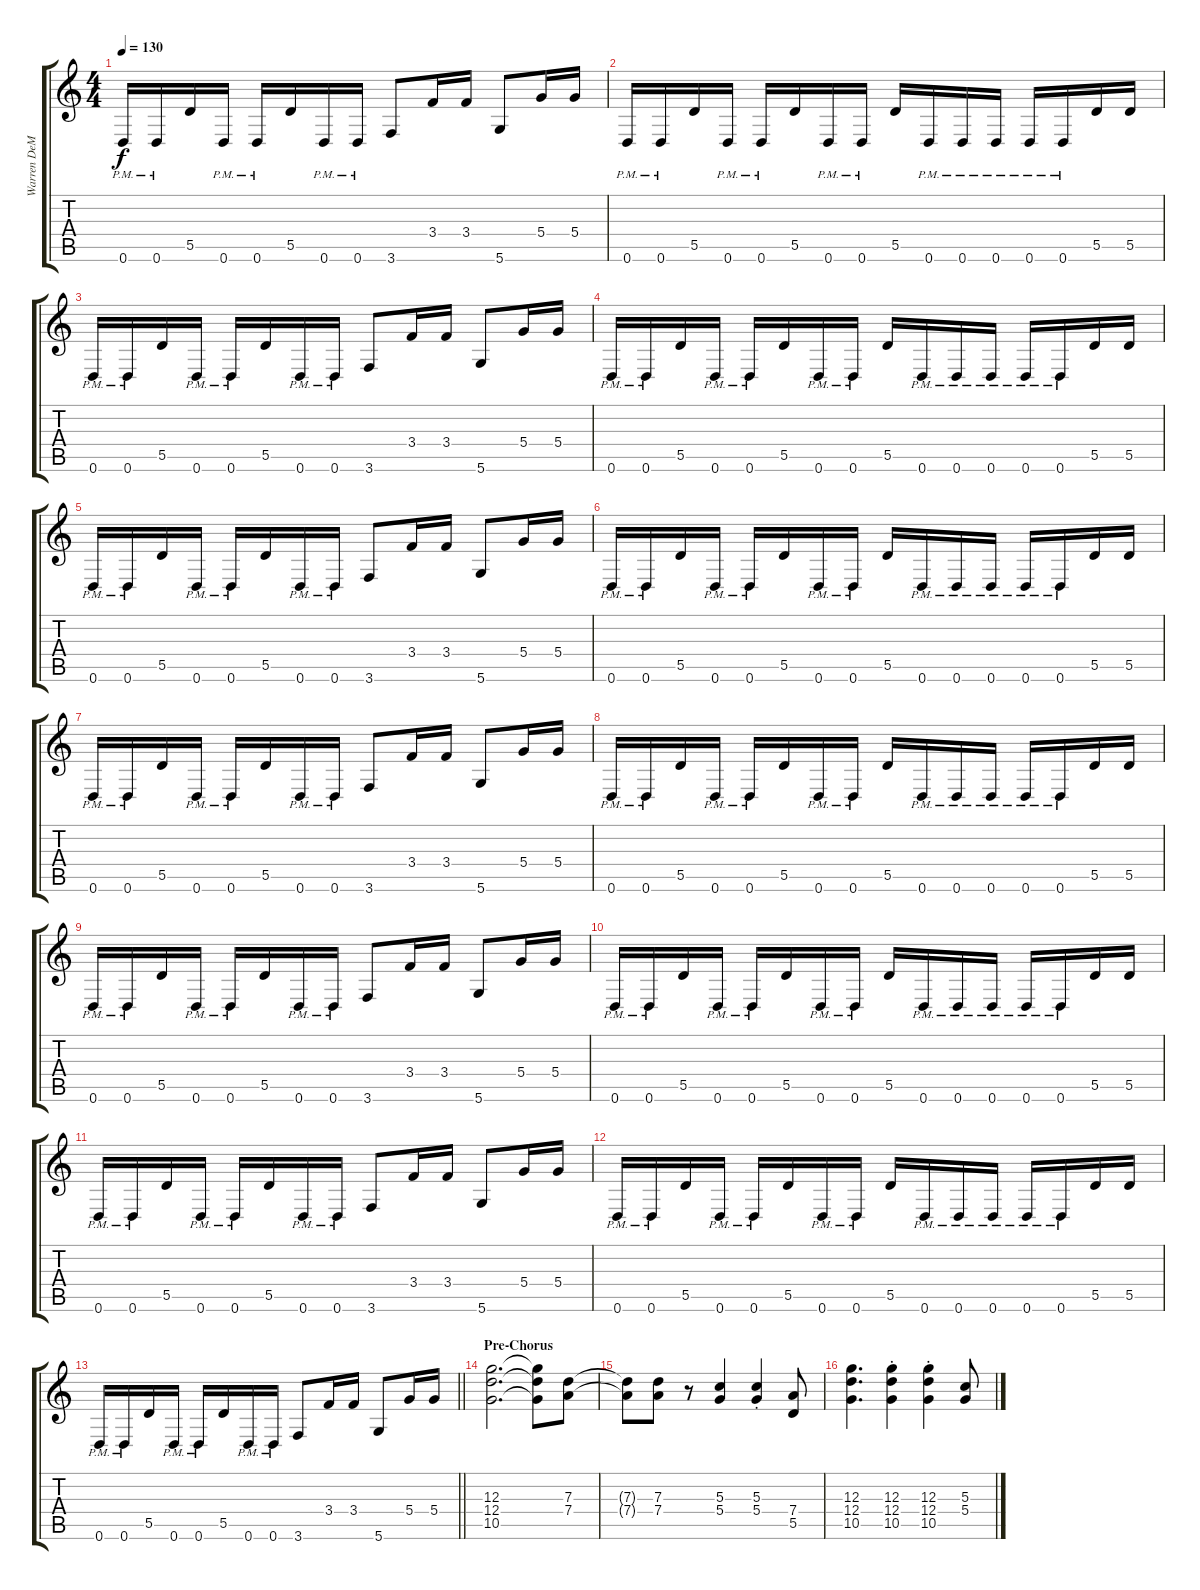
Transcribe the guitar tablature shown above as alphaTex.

\track ("Warren DeMartini - Rhytm Guitar" "Warren DeM") {instrument distortionguitar}
\staff {score tabs}
\tuning (E4 B3 G3 D3 A2 D2) {hide}
\ts (4 4)
\tempo 130
\clef g2
\ks c
0.6{pm}.16{dy f} 0.6{pm}.16 5.5.16 0.6{pm}.16 0.6{pm}.16 5.5.16 0.6{pm}.16 0.6{pm}.16 3.6.8 3.4.16 3.4.16 5.6.8 5.4.16 5.4.16 |
0.6{pm}.16 0.6{pm}.16 5.5.16 0.6{pm}.16 0.6{pm}.16 5.5.16 0.6{pm}.16 0.6{pm}.16 5.5.16 0.6{pm}.16 0.6{pm}.16 0.6{pm}.16 0.6{pm}.16 0.6{pm}.16 5.5.16 5.5.16 |
0.6{pm}.16 0.6{pm}.16 5.5.16 0.6{pm}.16 0.6{pm}.16 5.5.16 0.6{pm}.16 0.6{pm}.16 3.6.8 3.4.16 3.4.16 5.6.8 5.4.16 5.4.16 |
0.6{pm}.16 0.6{pm}.16 5.5.16 0.6{pm}.16 0.6{pm}.16 5.5.16 0.6{pm}.16 0.6{pm}.16 5.5.16 0.6{pm}.16 0.6{pm}.16 0.6{pm}.16 0.6{pm}.16 0.6{pm}.16 5.5.16 5.5.16 |
0.6{pm}.16 0.6{pm}.16 5.5.16 0.6{pm}.16 0.6{pm}.16 5.5.16 0.6{pm}.16 0.6{pm}.16 3.6.8 3.4.16 3.4.16 5.6.8 5.4.16 5.4.16 |
0.6{pm}.16 0.6{pm}.16 5.5.16 0.6{pm}.16 0.6{pm}.16 5.5.16 0.6{pm}.16 0.6{pm}.16 5.5.16 0.6{pm}.16 0.6{pm}.16 0.6{pm}.16 0.6{pm}.16 0.6{pm}.16 5.5.16 5.5.16 |
0.6{pm}.16 0.6{pm}.16 5.5.16 0.6{pm}.16 0.6{pm}.16 5.5.16 0.6{pm}.16 0.6{pm}.16 3.6.8 3.4.16 3.4.16 5.6.8 5.4.16 5.4.16 |
0.6{pm}.16 0.6{pm}.16 5.5.16 0.6{pm}.16 0.6{pm}.16 5.5.16 0.6{pm}.16 0.6{pm}.16 5.5.16 0.6{pm}.16 0.6{pm}.16 0.6{pm}.16 0.6{pm}.16 0.6{pm}.16 5.5.16 5.5.16 |
0.6{pm}.16 0.6{pm}.16 5.5.16 0.6{pm}.16 0.6{pm}.16 5.5.16 0.6{pm}.16 0.6{pm}.16 3.6.8 3.4.16 3.4.16 5.6.8 5.4.16 5.4.16 |
0.6{pm}.16 0.6{pm}.16 5.5.16 0.6{pm}.16 0.6{pm}.16 5.5.16 0.6{pm}.16 0.6{pm}.16 5.5.16 0.6{pm}.16 0.6{pm}.16 0.6{pm}.16 0.6{pm}.16 0.6{pm}.16 5.5.16 5.5.16 |
0.6{pm}.16 0.6{pm}.16 5.5.16 0.6{pm}.16 0.6{pm}.16 5.5.16 0.6{pm}.16 0.6{pm}.16 3.6.8 3.4.16 3.4.16 5.6.8 5.4.16 5.4.16 |
0.6{pm}.16 0.6{pm}.16 5.5.16 0.6{pm}.16 0.6{pm}.16 5.5.16 0.6{pm}.16 0.6{pm}.16 5.5.16 0.6{pm}.16 0.6{pm}.16 0.6{pm}.16 0.6{pm}.16 0.6{pm}.16 5.5.16 5.5.16 |
\barLineRight lightlight
0.6{pm}.16 0.6{pm}.16 5.5.16 0.6{pm}.16 0.6{pm}.16 5.5.16 0.6{pm}.16 0.6{pm}.16 3.6.8 3.4.16 3.4.16 5.6.8 5.4.16 5.4.16 |
\section ("" "Pre-Chorus")
(12.3 12.4 10.5).2{d} (12.3{t} 12.4{t} 10.5{t}).8 (7.3 7.4).8 |
(7.3{t} 7.4{t}).8 (7.3 7.4).8 r.8 (5.3 5.4).4 (5.3{st} 5.4{st}).4 (7.4 5.5).8 |
(12.3 12.4 10.5).4{d} (12.3{st} 12.4{st} 10.5{st}).4 (12.3{st} 12.4{st} 10.5{st}).4 (5.3 5.4).8
